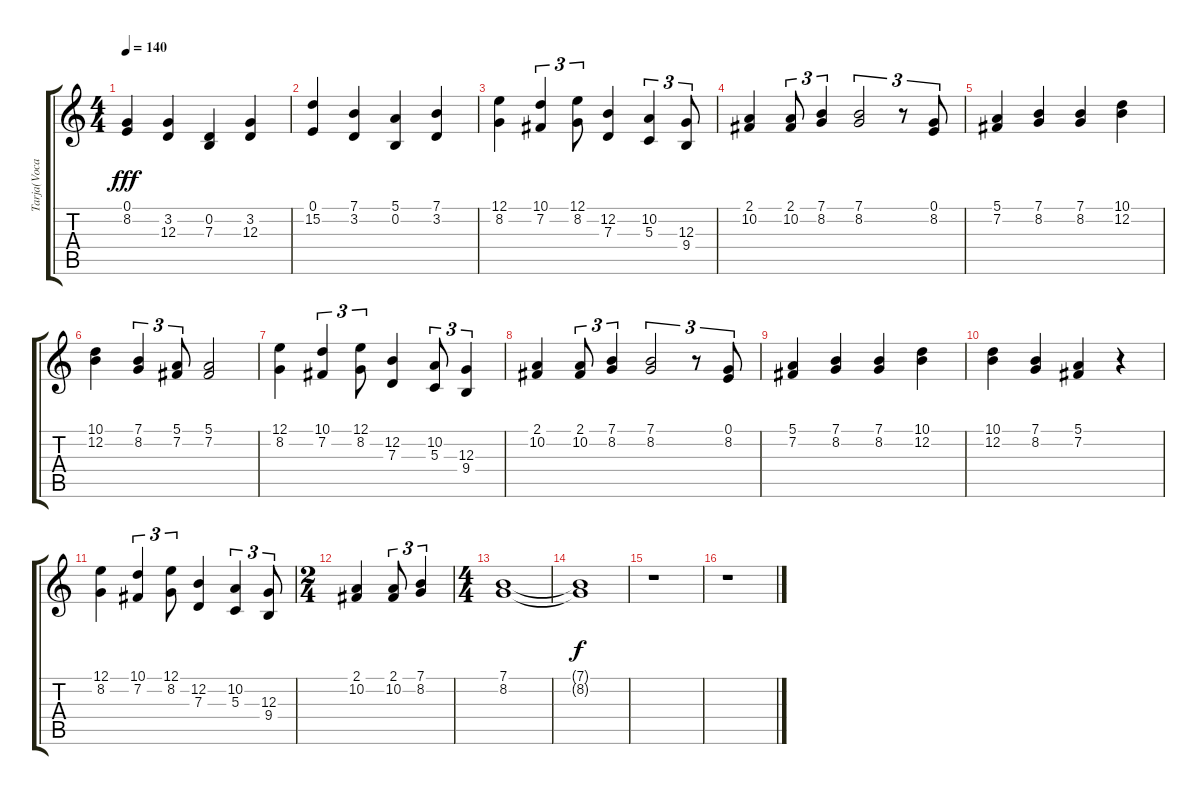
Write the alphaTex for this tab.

\track ("Tarja(Vocals)" "Tarja(Voca") {instrument lead3calliope}
\staff {score tabs}
\tuning (E4 B3 G3 D3 A2 E2) {hide}
\ts (4 4)
\tempo 140
\clef g2
\ks c
(0.1 8.2).4{dy fff} (3.2 12.3).4 (0.2 7.3).4 (3.2 12.3).4 |
(0.1 15.2).4 (7.1 3.2).4 (5.1 0.2).4 (7.1 3.2).4 |
(12.1 8.2).4 (10.1 7.2).4{tu (3 2)} (12.1 8.2).8{tu (3 2)} (12.2 7.3).4 (10.2 5.3).4{tu (3 2)} (12.3 9.4).8{tu (3 2)} |
(2.1 10.2).4 (2.1 10.2).8{tu (3 2)} (7.1 8.2).4{tu (3 2)} (7.1 8.2).2{tu (3 2)} r.8{tu (3 2)} (0.1 8.2).8{tu (3 2)} |
(5.1 7.2).4 (7.1 8.2).4 (7.1 8.2).4 (10.1 12.2).4 |
(10.1 12.2).4 (7.1 8.2).4{tu (3 2)} (5.1 7.2).8{tu (3 2)} (5.1 7.2).2 |
(12.1 8.2).4 (10.1 7.2).4{tu (3 2)} (12.1 8.2).8{tu (3 2)} (12.2 7.3).4 (10.2 5.3).8{tu (3 2)} (12.3 9.4).4{tu (3 2)} |
(2.1 10.2).4 (2.1 10.2).8{tu (3 2)} (7.1 8.2).4{tu (3 2)} (7.1 8.2).2{tu (3 2)} r.8{tu (3 2)} (0.1 8.2).8{tu (3 2)} |
(5.1 7.2).4 (7.1 8.2).4 (7.1 8.2).4 (10.1 12.2).4 |
(10.1 12.2).4 (7.1 8.2).4 (5.1 7.2).4 r.4 |
(12.1 8.2).4 (10.1 7.2).4{tu (3 2)} (12.1 8.2).8{tu (3 2)} (12.2 7.3).4 (10.2 5.3).4{tu (3 2)} (12.3 9.4).8{tu (3 2)} |
\ts (2 4)
(2.1 10.2).4 (2.1 10.2).8{tu (3 2)} (7.1 8.2).4{tu (3 2)} |
\ts (4 4)
(7.1 8.2).1 |
(7.1{t} 8.2{t}).1{dy f} |
r.1 |
r.1
